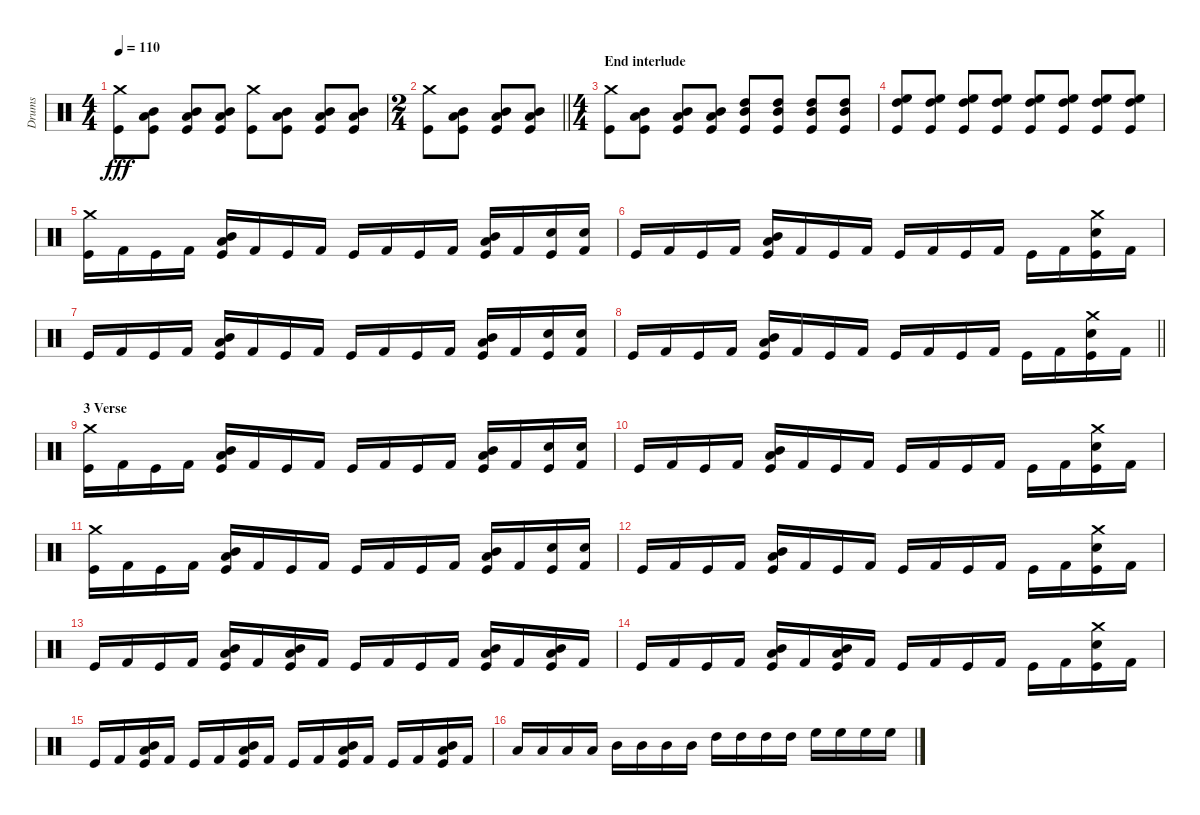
\track ("Drums" "Drums") {instrument percussion}
\staff {score}
\articulation defaults
\ts (4 4)
\tempo 110
\clef neutral
\ks c
("Crash medium (hit)" "Kick (hit)").8{dy fff} ("Mid Tom (hit)" "Low Tom (hit)" "Kick (hit)").8 ("Mid Tom (hit)" "Low Tom (hit)" "Kick (hit)").8 ("Mid Tom (hit)" "Low Tom (hit)" "Kick (hit)").8 ("Kick (hit)" "Crash medium (hit)").8 ("Kick (hit)" "Low Tom (hit)" "Mid Tom (hit)").8 ("Low Tom (hit)" "Mid Tom (hit)" "Kick (hit)").8 ("Low Tom (hit)" "Mid Tom (hit)" "Kick (hit)").8 |
\ts (2 4)
\barLineRight lightlight
("Crash medium (hit)" "Kick (hit)").8 ("Kick (hit)" "Low Tom (hit)" "Mid Tom (hit)").8 ("Kick (hit)" "Low Tom (hit)" "Mid Tom (hit)").8 ("Kick (hit)" "Low Tom (hit)" "Mid Tom (hit)").8 |
\ts (4 4)
\section ("" "End interlude")
("Kick (hit)" "Crash medium (hit)").8 ("Kick (hit)" "Low Tom (hit)" "Mid Tom (hit)").8 ("Low Tom (hit)" "Kick (hit)" "Mid Tom (hit)").8 ("Kick (hit)" "Low Tom (hit)" "Mid Tom (hit)").8 ("High Tom (hit)" "Mid Tom (hit)" "Kick (hit)").8 ("High Tom (hit)" "Mid Tom (hit)" "Kick (hit)").8 ("Mid Tom (hit)" "High Tom (hit)" "Kick (hit)").8 ("Kick (hit)" "High Tom (hit)" "Mid Tom (hit)").8 |
("Kick (hit)" "High Floor Tom (hit)" "High Tom (hit)").8 ("Kick (hit)" "High Tom (hit)" "High Floor Tom (hit)").8 ("Kick (hit)" "High Tom (hit)" "High Floor Tom (hit)").8 ("High Tom (hit)" "Kick (hit)" "High Floor Tom (hit)").8 ("Kick (hit)" "High Tom (hit)" "High Floor Tom (hit)").8 ("Kick (hit)" "High Tom (hit)" "High Floor Tom (hit)").8 ("Kick (hit)" "High Tom (hit)" "High Floor Tom (hit)").8 ("High Floor Tom (hit)" "Kick (hit)" "High Tom (hit)").8 |
("Kick (hit)" "Crash medium (hit)").16 "Kick (hit) 2".16 "Kick (hit)".16 "Kick (hit) 2".16 ("Kick (hit)" "Low Tom (hit)" "Mid Tom (hit)").16 "Kick (hit) 2".16 "Kick (hit)".16 "Kick (hit) 2".16 "Kick (hit)".16 "Kick (hit) 2".16 "Kick (hit)".16 "Kick (hit) 2".16 ("Kick (hit)" "Low Tom (hit)" "Mid Tom (hit)").16 "Kick (hit) 2".16 ("Kick (hit)" "Snare (hit) 2").16 ("Kick (hit) 2" "Snare (hit) 2").16 |
"Kick (hit)".16 "Kick (hit) 2".16 "Kick (hit)".16 "Kick (hit) 2".16 ("Low Tom (hit)" "Kick (hit)" "Mid Tom (hit)").16 "Kick (hit) 2".16 "Kick (hit)".16 "Kick (hit) 2".16 "Kick (hit)".16 "Kick (hit) 2".16 "Kick (hit)".16 "Kick (hit) 2".16 "Kick (hit)".16 "Kick (hit) 2".16 ("Crash medium (hit)" "Snare (hit) 2" "Kick (hit)").16 "Kick (hit) 2".16 |
"Kick (hit)".16 "Kick (hit) 2".16 "Kick (hit)".16 "Kick (hit) 2".16 ("Kick (hit)" "Low Tom (hit)" "Mid Tom (hit)").16 "Kick (hit) 2".16 "Kick (hit)".16 "Kick (hit) 2".16 "Kick (hit)".16 "Kick (hit) 2".16 "Kick (hit)".16 "Kick (hit) 2".16 ("Kick (hit)" "Low Tom (hit)" "Mid Tom (hit)").16 "Kick (hit) 2".16 ("Kick (hit)" "Snare (hit) 2").16 ("Snare (hit) 2" "Kick (hit) 2").16 |
\barLineRight lightlight "Kick (hit)".16 "Kick (hit) 2".16 "Kick (hit)".16 "Kick (hit) 2".16
("Low Tom (hit)" "Kick (hit)" "Mid Tom (hit)").16 "Kick (hit) 2".16 "Kick (hit)".16 "Kick (hit) 2".16 "Kick (hit)".16 "Kick (hit) 2".16 "Kick (hit)".16 "Kick (hit) 2".16 "Kick (hit)".16 "Kick (hit) 2".16 ("Snare (hit) 2" "Kick (hit)" "Crash medium (hit)").16 "Kick (hit) 2".16 |
\section ("" "3 Verse")
("Kick (hit)" "Crash medium (hit)").16 "Kick (hit) 2".16 "Kick (hit)".16 "Kick (hit) 2".16 ("Mid Tom (hit)" "Kick (hit)" "Low Tom (hit)").16 "Kick (hit) 2".16 "Kick (hit)".16 "Kick (hit) 2".16 "Kick (hit)".16 "Kick (hit) 2".16 "Kick (hit)".16 "Kick (hit) 2".16 ("Kick (hit)" "Low Tom (hit)" "Mid Tom (hit)").16 "Kick (hit) 2".16 ("Snare (hit) 2" "Kick (hit)").16 ("Kick (hit) 2" "Snare (hit) 2").16 |
"Kick (hit)".16 "Kick (hit) 2".16 "Kick (hit)".16 "Kick (hit) 2".16 ("Low Tom (hit)" "Kick (hit)" "Mid Tom (hit)").16 "Kick (hit) 2".16 "Kick (hit)".16 "Kick (hit) 2".16 "Kick (hit)".16 "Kick (hit) 2".16 "Kick (hit)".16 "Kick (hit) 2".16 "Kick (hit)".16 "Kick (hit) 2".16 ("Snare (hit) 2" "Kick (hit)" "Crash medium (hit)").16 "Kick (hit) 2".16 |
("Crash medium (hit)" "Kick (hit)").16 "Kick (hit) 2".16 "Kick (hit)".16 "Kick (hit) 2".16 ("Mid Tom (hit)" "Kick (hit)" "Low Tom (hit)").16 "Kick (hit) 2".16 "Kick (hit)".16 "Kick (hit) 2".16 "Kick (hit)".16 "Kick (hit) 2".16 "Kick (hit)".16 "Kick (hit) 2".16 ("Mid Tom (hit)" "Kick (hit)" "Low Tom (hit)").16 "Kick (hit) 2".16 ("Kick (hit)" "Snare (hit) 2").16 ("Kick (hit) 2" "Snare (hit) 2").16 |
"Kick (hit)".16 "Kick (hit) 2".16 "Kick (hit)".16 "Kick (hit) 2".16 ("Kick (hit)" "Mid Tom (hit)" "Low Tom (hit)").16 "Kick (hit) 2".16 "Kick (hit)".16 "Kick (hit) 2".16 "Kick (hit)".16 "Kick (hit) 2".16 "Kick (hit)".16 "Kick (hit) 2".16 "Kick (hit)".16 "Kick (hit) 2".16 ("Snare (hit) 2" "Kick (hit)" "Crash medium (hit)").16 "Kick (hit) 2".16 |
"Kick (hit)".16 "Kick (hit) 2".16 "Kick (hit)".16 "Kick (hit) 2".16 ("Mid Tom (hit)" "Low Tom (hit)" "Kick (hit)").16 "Kick (hit) 2".16 ("Kick (hit)" "Mid Tom (hit)" "Low Tom (hit)").16 "Kick (hit) 2".16 "Kick (hit)".16 "Kick (hit) 2".16 "Kick (hit)".16 "Kick (hit) 2".16 ("Kick (hit)" "Mid Tom (hit)" "Low Tom (hit)").16 "Kick (hit) 2".16 ("Low Tom (hit)" "Mid Tom (hit)" "Kick (hit)").16 "Kick (hit) 2".16 |
"Kick (hit)".16 "Kick (hit) 2".16 "Kick (hit)".16 "Kick (hit) 2".16 ("Kick (hit)" "Mid Tom (hit)" "Low Tom (hit)").16 "Kick (hit) 2".16 ("Kick (hit)" "Low Tom (hit)" "Mid Tom (hit)").16 "Kick (hit) 2".16 "Kick (hit)".16 "Kick (hit) 2".16 "Kick (hit)".16 "Kick (hit) 2".16 "Kick (hit)".16 "Kick (hit) 2".16 ("Kick (hit)" "Crash medium (hit)" "Snare (hit) 2").16 "Kick (hit) 2".16 |
"Kick (hit)".16 "Kick (hit) 2".16 ("Kick (hit)" "Mid Tom (hit)" "Low Tom (hit)").16 "Kick (hit) 2".16 "Kick (hit)".16 "Kick (hit) 2".16 ("Kick (hit)" "Low Tom (hit)" "Mid Tom (hit)").16 "Kick (hit) 2".16 "Kick (hit)".16 "Kick (hit) 2".16 ("Low Tom (hit)" "Mid Tom (hit)" "Kick (hit)").16 "Kick (hit) 2".16 "Kick (hit)".16 "Kick (hit) 2".16 ("Mid Tom (hit)" "Low Tom (hit)" "Kick (hit)").16 "Kick (hit) 2".16 |
"Low Tom (hit)".16 "Low Tom (hit)".16 "Low Tom (hit)".16 "Low Tom (hit)".16 "Mid Tom (hit)".16 "Mid Tom (hit)".16 "Mid Tom (hit)".16 "Mid Tom (hit)".16 "High Tom (hit)".16 "High Tom (hit)".16 "High Tom (hit)".16 "High Tom (hit)".16 "High Floor Tom (hit)".16 "High Floor Tom (hit)".16 "High Floor Tom (hit)".16 "High Floor Tom (hit)".16
